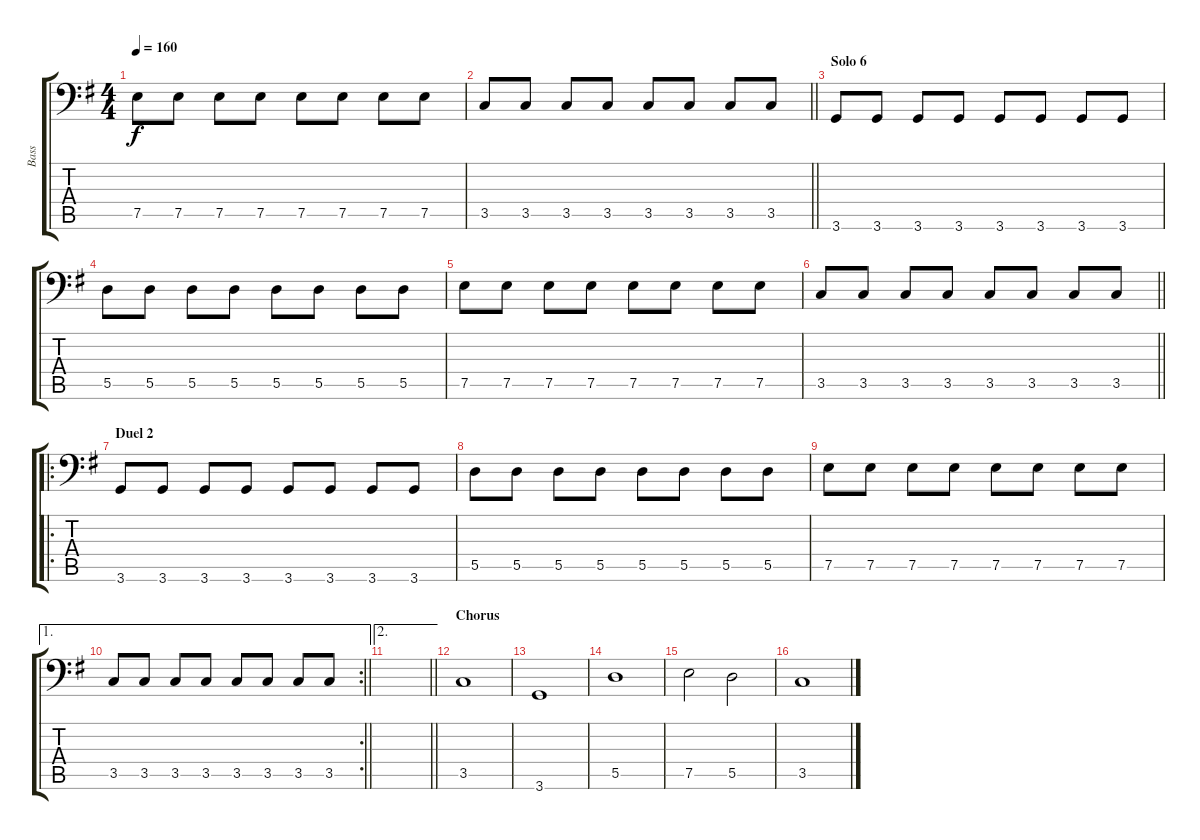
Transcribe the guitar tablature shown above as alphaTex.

\track ("Bass" "Bass") {instrument electricbasspick}
\staff {score tabs}
\tuning (E3 B2 G2 D2 A1 E1) {hide}
\ts (4 4)
\tempo 160
\clef f4
\ks eminor
7.5.8{dy f} 7.5.8 7.5.8 7.5.8 7.5.8 7.5.8 7.5.8 7.5.8 |
\barLineRight lightlight
3.5.8 3.5.8 3.5.8 3.5.8 3.5.8 3.5.8 3.5.8 3.5.8 |
\section ("" "Solo 6")
3.6.8 3.6.8 3.6.8 3.6.8 3.6.8 3.6.8 3.6.8 3.6.8 |
5.5.8 5.5.8 5.5.8 5.5.8 5.5.8 5.5.8 5.5.8 5.5.8 |
7.5.8 7.5.8 7.5.8 7.5.8 7.5.8 7.5.8 7.5.8 7.5.8 |
\barLineRight lightlight
3.5.8 3.5.8 3.5.8 3.5.8 3.5.8 3.5.8 3.5.8 3.5.8 |
\ro
\section ("" "Duel 2")
3.6.8 3.6.8 3.6.8 3.6.8 3.6.8 3.6.8 3.6.8 3.6.8 |
5.5.8 5.5.8 5.5.8 5.5.8 5.5.8 5.5.8 5.5.8 5.5.8 |
7.5.8 7.5.8 7.5.8 7.5.8 7.5.8 7.5.8 7.5.8 7.5.8 |
\ae 1
\rc 2
\barLineRight lightlight
3.5.8 3.5.8 3.5.8 3.5.8 3.5.8 3.5.8 3.5.8 3.5.8 |
\ae 2
\barLineRight lightlight
|
\section ("" "Chorus")
3.5.1 |
3.6.1 |
5.5.1 |
7.5.2 5.5.2 |
3.5.1
